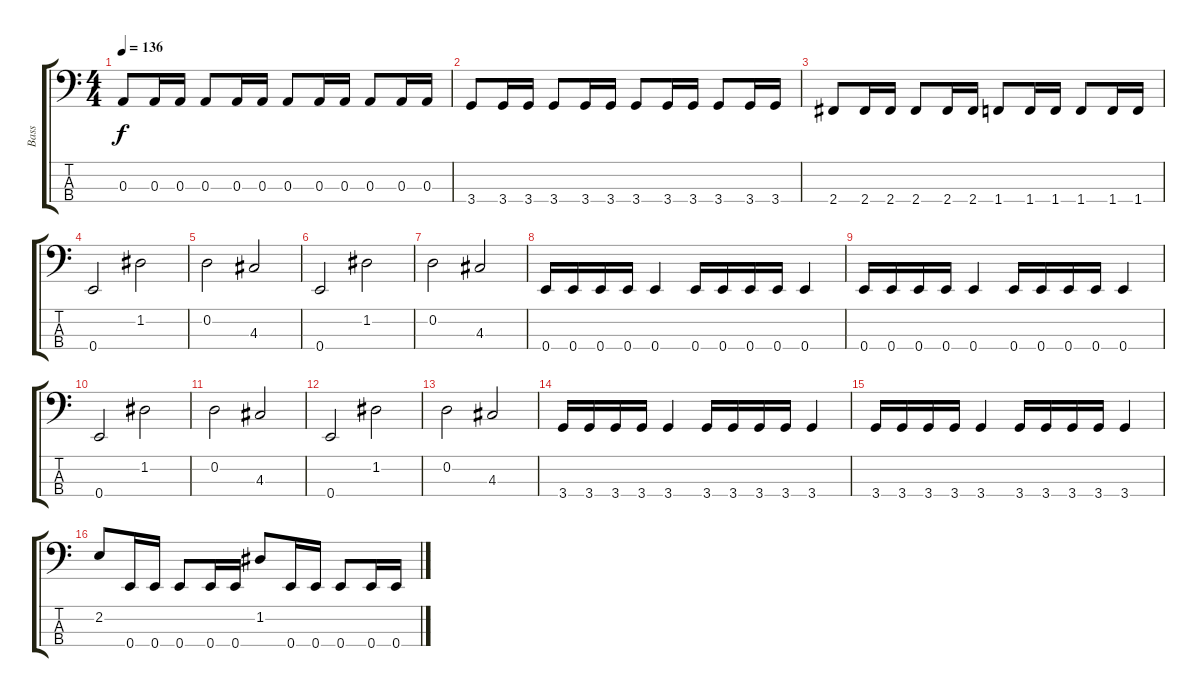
\track ("Bass" "Bass") {instrument electricbassfinger}
\staff {score tabs}
\tuning (G2 D2 A1 E1) {hide}
\ts (4 4)
\tempo 136
\clef f4
\ks c
0.3.8{dy f} 0.3.16 0.3.16 0.3.8 0.3.16 0.3.16 0.3.8 0.3.16 0.3.16 0.3.8 0.3.16 0.3.16 |
3.4.8 3.4.16 3.4.16 3.4.8 3.4.16 3.4.16 3.4.8 3.4.16 3.4.16 3.4.8 3.4.16 3.4.16 |
2.4.8 2.4.16 2.4.16 2.4.8 2.4.16 2.4.16 1.4.8 1.4.16 1.4.16 1.4.8 1.4.16 1.4.16 |
0.4.2 1.2.2 |
0.2.2 4.3.2 |
0.4.2 1.2.2 |
0.2.2 4.3.2 |
0.4.16 0.4.16 0.4.16 0.4.16 0.4.4 0.4.16 0.4.16 0.4.16 0.4.16 0.4.4 |
0.4.16 0.4.16 0.4.16 0.4.16 0.4.4 0.4.16 0.4.16 0.4.16 0.4.16 0.4.4 |
0.4.2 1.2.2 |
0.2.2 4.3.2 |
0.4.2 1.2.2 |
0.2.2 4.3.2 |
3.4.16 3.4.16 3.4.16 3.4.16 3.4.4 3.4.16 3.4.16 3.4.16 3.4.16 3.4.4 |
3.4.16 3.4.16 3.4.16 3.4.16 3.4.4 3.4.16 3.4.16 3.4.16 3.4.16 3.4.4 |
2.2.8 0.4.16 0.4.16 0.4.8 0.4.16 0.4.16 1.2.8 0.4.16 0.4.16 0.4.8 0.4.16 0.4.16
